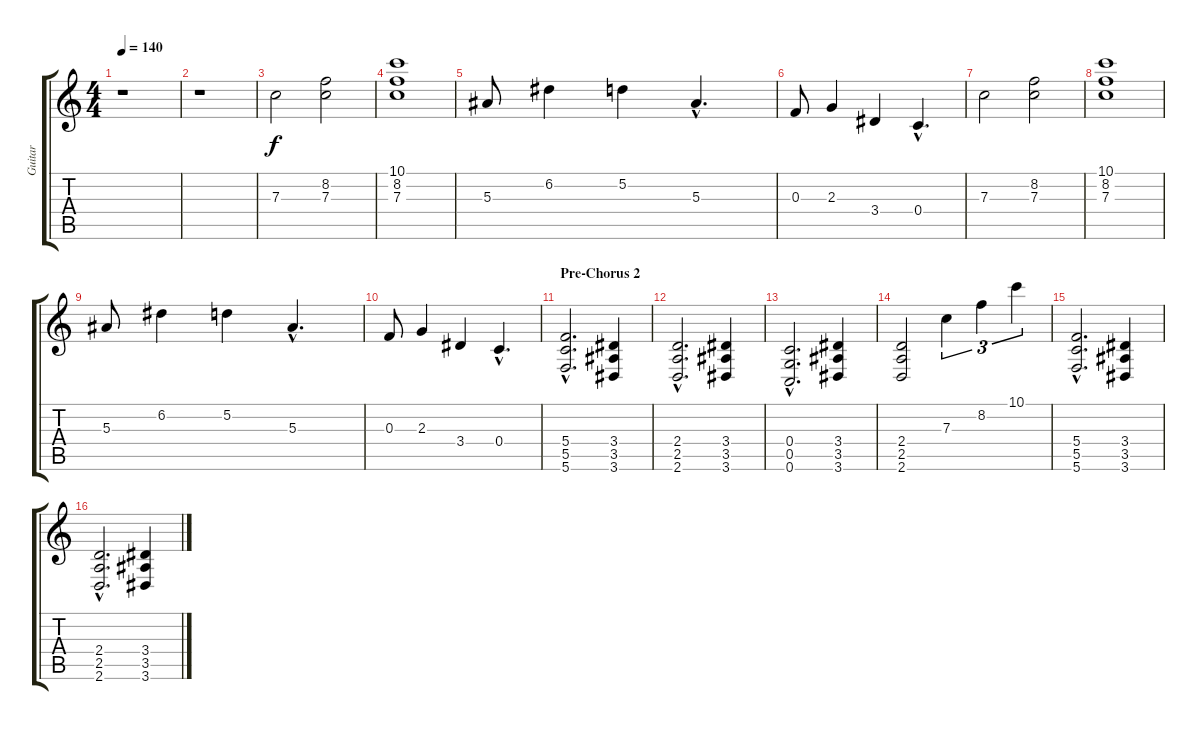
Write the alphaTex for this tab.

\track ("Guitar" "Guitar") {instrument overdrivenguitar}
\staff {score tabs}
\tuning (D4 A3 F3 C3 G2 C2) {hide}
\ts (4 4)
\tempo 140
\clef g2
\ks c
r.1{dy f} |
r.1 |
7.3.2{volume 13} (8.2 7.3).2 |
(10.1 8.2 7.3).1 |
5.3.8 6.2.4 5.2.4 5.3{hac}.4{d} |
0.3.8 2.3.4 3.4.4 0.4{hac}.4{d} |
7.3.2{volume 13} (8.2 7.3).2 |
(10.1 8.2 7.3).1 |
5.3.8 6.2.4 5.2.4 5.3{hac}.4{d} |
0.3.8 2.3.4 3.4.4 0.4{hac}.4{d} |
\section ("" "Pre-Chorus 2")
(5.4{hac} 5.5{hac} 5.6{hac}).2{d} (3.4 3.5 3.6).4 |
(2.4{hac} 2.5{hac} 2.6{hac}).2{d} (3.4 3.5 3.6).4 |
(0.4{hac} 0.5{hac} 0.6{hac}).2{d} (3.4 3.5 3.6).4 |
(2.4 2.5 2.6).2 7.3.4{tu (3 2)} 8.2.4{tu (3 2)} 10.1.4{tu (3 2)} |
(5.4{hac} 5.5{hac} 5.6{hac}).2{d} (3.4 3.5 3.6).4 |
(2.4{hac} 2.5{hac} 2.6{hac}).2{d} (3.4 3.5 3.6).4
